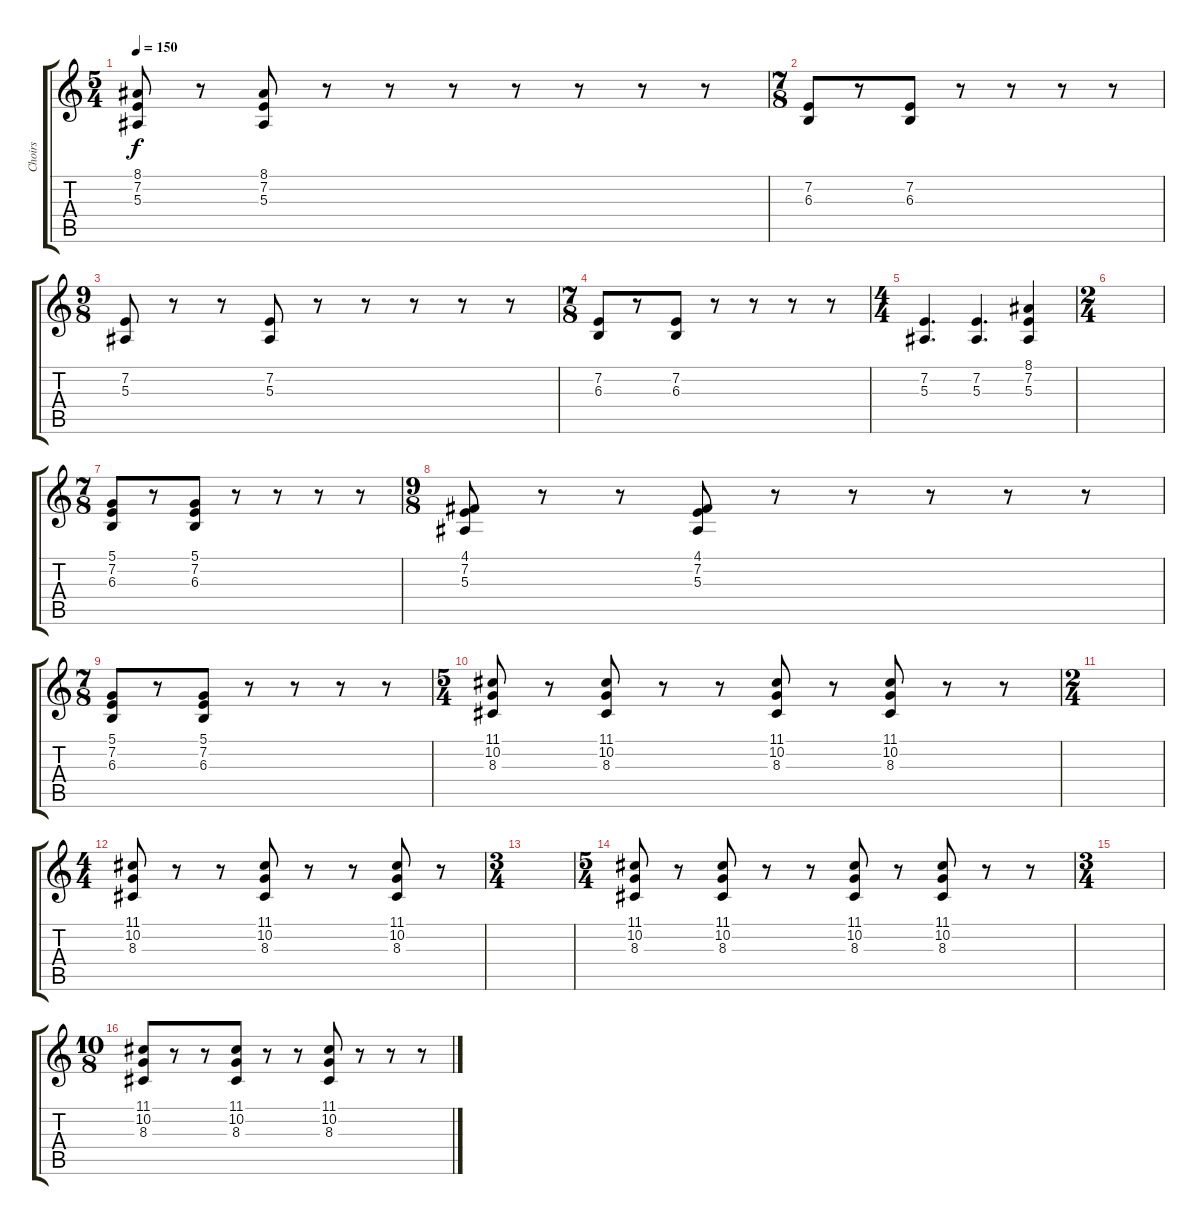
\track ("Choirs" "Choirs") {instrument choiraahs}
\staff {score tabs}
\tuning (D4 A3 F3 C3 G2 C2) {hide}
\ts (5 4)
\tempo 150
\clef g2
\ks c
(8.1 7.2 5.3).8{dy f} r.8 (8.1 7.2 5.3).8 r.8 r.8 r.8 r.8 r.8 r.8 r.8 |
\ts (7 8)
(7.2 6.3).8 r.8 (7.2 6.3).8 r.8 r.8 r.8 r.8 |
\ts (9 8)
(7.2 5.3).8 r.8 r.8 (7.2 5.3).8 r.8 r.8 r.8 r.8 r.8 |
\ts (7 8)
(7.2 6.3).8 r.8 (7.2 6.3).8 r.8 r.8 r.8 r.8 |
\ts (4 4)
(7.2 5.3).4{d} (7.2 5.3).4{d} (8.1 7.2 5.3).4 |
\ts (2 4)
|
\ts (7 8)
(5.1 7.2 6.3).8 r.8 (5.1 7.2 6.3).8 r.8 r.8 r.8 r.8 |
\ts (9 8)
(4.1 7.2 5.3).8 r.8 r.8 (4.1 7.2 5.3).8 r.8 r.8 r.8 r.8 r.8 |
\ts (7 8)
(5.1 7.2 6.3).8 r.8 (5.1 7.2 6.3).8 r.8 r.8 r.8 r.8 |
\ts (5 4)
(11.1 10.2 8.3).8 r.8 (11.1 10.2 8.3).8 r.8 r.8 (11.1 10.2 8.3).8 r.8 (11.1 10.2 8.3).8 r.8 r.8 |
\ts (2 4)
|
\ts (4 4)
(11.1 10.2 8.3).8 r.8 r.8 (11.1 10.2 8.3).8 r.8 r.8 (11.1 10.2 8.3).8 r.8 |
\ts (3 4)
|
\ts (5 4)
(11.1 10.2 8.3).8 r.8 (11.1 10.2 8.3).8 r.8 r.8 (11.1 10.2 8.3).8 r.8 (11.1 10.2 8.3).8 r.8 r.8 |
\ts (3 4)
|
\ts (10 8)
(11.1 10.2 8.3).8 r.8 r.8 (11.1 10.2 8.3).8 r.8 r.8 (11.1 10.2 8.3).8 r.8 r.8 r.8
